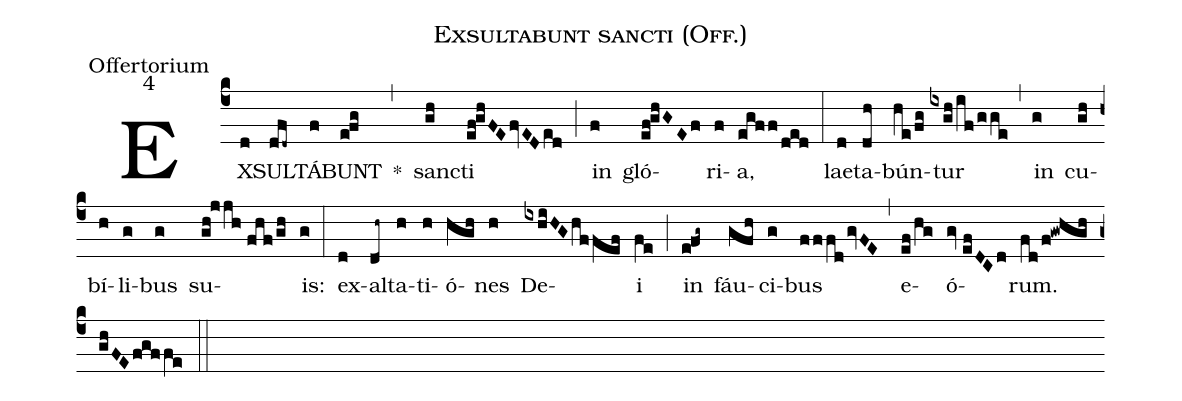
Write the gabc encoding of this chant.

name:Exsultabunt sancti (Off.);
office-part:Offertorium;
mode:4;
%%
(c4) EX(d)SUL(dfd~)TÁ(f)BUNT(e!fg) *(,) sanc(gh)ti(ef!ghFEfvEDed) (;) in(f) gló(ef!ghGEf)ri(f)a,(egff/ded) (:) lae(d)ta(dh)bún(he/fg)tur(ixgh/if/gge) (,) in(g) cu(gh)bí(h)li(g)bus(g) su(gh!jjh//fhf/gh)is:(g) (:) ex(d)al(dh~)ta(h)ti(h)ó(hgh)nes(h) De(ixhiHGhffef)i(fe) (;) in(e!fg~) fáu(gfh)ci(g)bus(fffdgvFE) (,) e(ef/hg)ó(gv//efDCd)rum.(fd/f!gwhgh//ghFEfgffe) (::)
